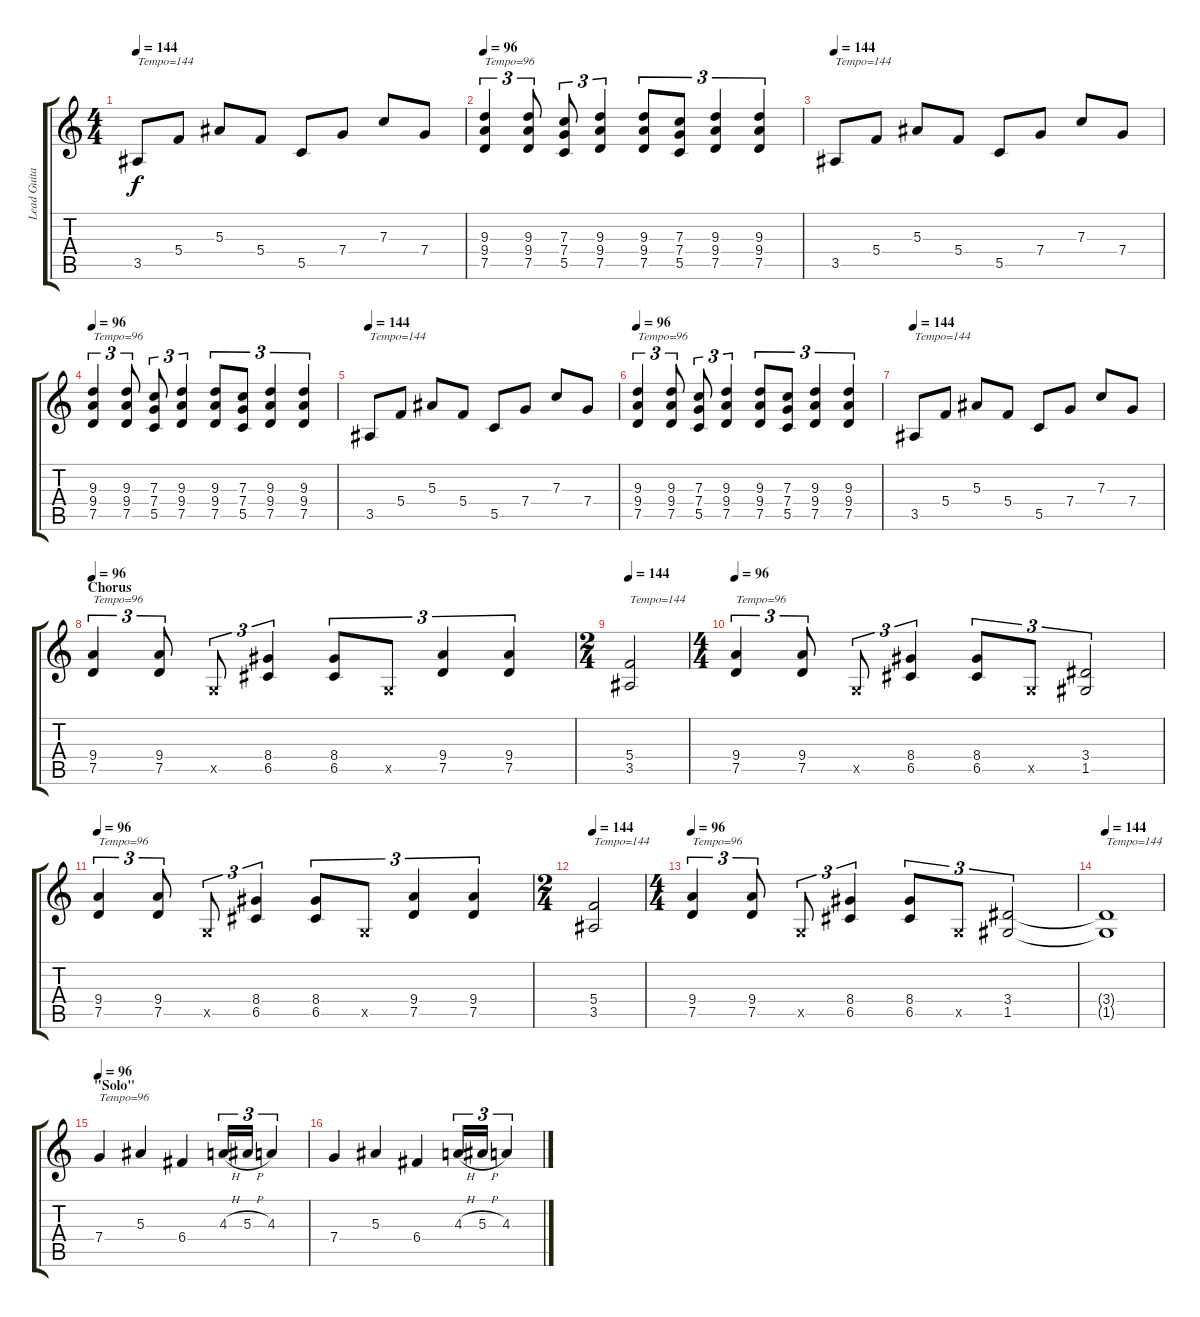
\track ("Lead Guitar" "Lead Guita") {instrument distortionguitar}
\staff {score tabs}
\tuning (D4 A3 F3 C3 G2 D2) {hide}
\ts (4 4)
\tempo 144
\clef g2
\ks c
3.5.8{txt "Tempo=144" dy f} 5.4.8 5.3.8 5.4.8 5.5.8 7.4.8 7.3.8 7.4.8 |
\tempo 96
(9.3 9.4 7.5).4{tu (3 2) txt "Tempo=96"} (9.3 9.4 7.5).8{tu (3 2)} (7.3 7.4 5.5).8{tu (3 2)} (9.3 9.4 7.5).4{tu (3 2)} (9.3 9.4 7.5).8{tu (3 2)} (7.3 7.4 5.5).8{tu (3 2)} (9.3 9.4 7.5).4{tu (3 2)} (9.3 9.4 7.5).4{tu (3 2)} |
\tempo 144
3.5.8{txt "Tempo=144"} 5.4.8 5.3.8 5.4.8 5.5.8 7.4.8 7.3.8 7.4.8 |
\tempo 96
(9.3 9.4 7.5).4{tu (3 2) txt "Tempo=96"} (9.3 9.4 7.5).8{tu (3 2)} (7.3 7.4 5.5).8{tu (3 2)} (9.3 9.4 7.5).4{tu (3 2)} (9.3 9.4 7.5).8{tu (3 2)} (7.3 7.4 5.5).8{tu (3 2)} (9.3 9.4 7.5).4{tu (3 2)} (9.3 9.4 7.5).4{tu (3 2)} |
\tempo 144
3.5.8{txt "Tempo=144"} 5.4.8 5.3.8 5.4.8 5.5.8 7.4.8 7.3.8 7.4.8 |
\tempo 96
(9.3 9.4 7.5).4{tu (3 2) txt "Tempo=96"} (9.3 9.4 7.5).8{tu (3 2)} (7.3 7.4 5.5).8{tu (3 2)} (9.3 9.4 7.5).4{tu (3 2)} (9.3 9.4 7.5).8{tu (3 2)} (7.3 7.4 5.5).8{tu (3 2)} (9.3 9.4 7.5).4{tu (3 2)} (9.3 9.4 7.5).4{tu (3 2)} |
\tempo 144
3.5.8{txt "Tempo=144"} 5.4.8 5.3.8 5.4.8 5.5.8 7.4.8 7.3.8 7.4.8 |
\section ("" "Chorus")
\tempo 96
(9.4 7.5).4{tu (3 2) txt "Tempo=96"} (9.4 7.5).8{tu (3 2)} 0.5{x}.8{tu (3 2)} (8.4 6.5).4{tu (3 2)} (8.4 6.5).8{tu (3 2)} 0.5{x}.8{tu (3 2)} (9.4 7.5).4{tu (3 2)} (9.4 7.5).4{tu (3 2)} |
\ts (2 4)
\tempo 144
(5.4 3.5).2{txt "Tempo=144"} |
\ts (4 4)
\tempo 96
(9.4 7.5).4{tu (3 2) txt "Tempo=96"} (9.4 7.5).8{tu (3 2)} 0.5{x}.8{tu (3 2)} (8.4 6.5).4{tu (3 2)} (8.4 6.5).8{tu (3 2)} 0.5{x}.8{tu (3 2)} (3.4 1.5).2{tu (3 2)} |
\tempo 96
(9.4 7.5).4{tu (3 2) txt "Tempo=96"} (9.4 7.5).8{tu (3 2)} 0.5{x}.8{tu (3 2)} (8.4 6.5).4{tu (3 2)} (8.4 6.5).8{tu (3 2)} 0.5{x}.8{tu (3 2)} (9.4 7.5).4{tu (3 2)} (9.4 7.5).4{tu (3 2)} |
\ts (2 4)
\tempo 144
(5.4 3.5).2{txt "Tempo=144"} |
\ts (4 4)
\tempo 96
(9.4 7.5).4{tu (3 2) txt "Tempo=96"} (9.4 7.5).8{tu (3 2)} 0.5{x}.8{tu (3 2)} (8.4 6.5).4{tu (3 2)} (8.4 6.5).8{tu (3 2)} 0.5{x}.8{tu (3 2)} (3.4 1.5).2{tu (3 2)} |
\tempo 144
(3.4{t} 1.5{t}).1{txt "Tempo=144"} |
\section ("" "\"Solo\"")
\tempo 96
7.4.4{txt "Tempo=96"} 5.3.4 6.4.4 4.3{h}.16{tu (3 2)} 5.3{h}.16{tu (3 2)} 4.3.4{tu (3 2)} |
7.4.4 5.3.4 6.4.4 4.3{h}.16{tu (3 2)} 5.3{h}.16{tu (3 2)} 4.3.4{tu (3 2)}
